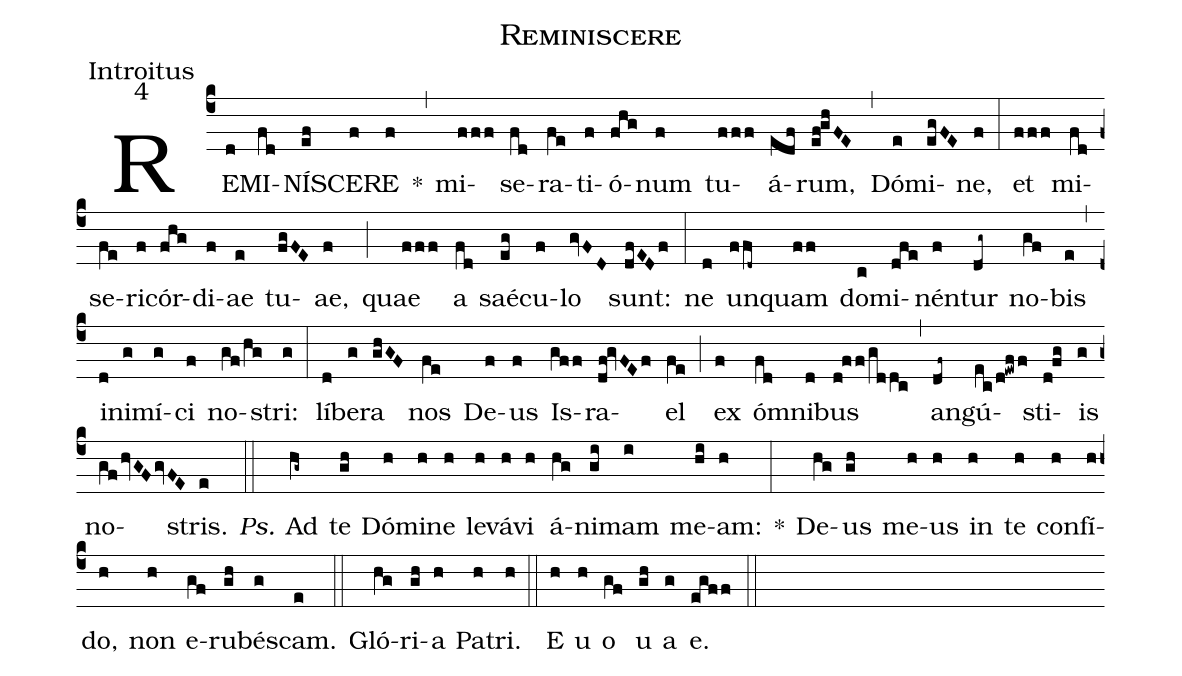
name:Reminiscere;
office-part:Introitus;
mode:4;
%%
(c4) RE(d)MI(fd)NÍ(ef)SCE(f)RE(f) *(,) mi(fff)se(fd)ra(fe)ti(f)ó(fhg)num(f) tu(fff)á(edf)rum,(ef!ghFE) (,) Dó(e)mi(egFE)ne,(f) (:) et(fff) mi(fd)se(fe)ri(f)cór(fhg)di(f)ae(e) tu(fgFE)ae,(f) (;) quae(fff) a(fd) saé(eg)cu(f)lo(gvFD) sunt:(dfEDf) (:) ne(d) un(ffd~)quam(ff) do(c)mi(dfe)nén(f)tur(dg~) no(gf)bis(e) (,) i(d)ni(g)mí(g)ci(f) no(gf/hg)stri:(g) (:) lí(d)be(g)ra(ghGF) nos(fe) De(f)us(f) Is(gff)ra(df!gvFEf)el(fe) (;) ex(f) ó(fd)mni(d)bus(d!ff/gddc) (,) an(df~)gú(ec/d!ewff)sti(d!fg)is(g) no(gfhvGFgvFE)stris.(e) <i>Ps.</i>(::) Ad(hg~) te(gh) Dó(h)mi(h)ne(h) le(h)vá(h)vi(h) á(hg)ni(gi)mam(i) me(hi)am:(h) *(:) De(hg)us(gh) me(h)us(h) in(h) te(h) con(h)fí(h)do,(h) non(h) e(gf)ru(gh)bé(g)scam.(e) (::) Gló(hg)ri(gh)a(h) Pa(h)tri.(h) (::) E(h) u(h) o(gf) u(gh) a(g) e.(egff) (::)
